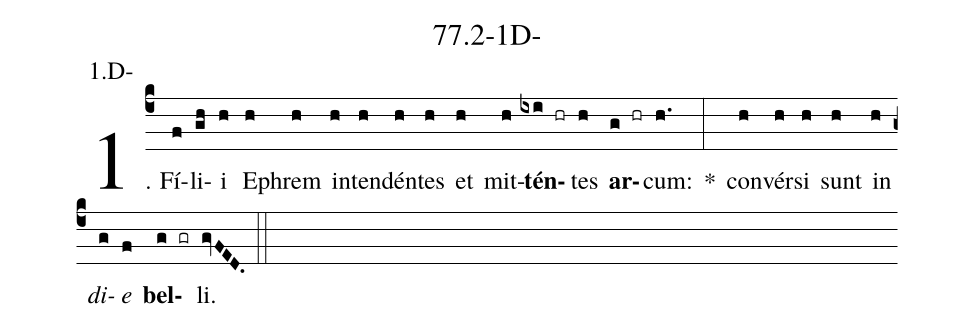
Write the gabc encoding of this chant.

name: 77.2-1D-;
annotation: 1.D-;
%%
(c4)1. Fí(f)li(gh)i(h) E(h)phrem(h) in(h)ten(h)dén(h)tes(h) et(h) mit(h)<b>tén</b>(ixi hr)tes(h) <b>ar</b>(g hr)cum:(h.) *(:) con(h)vér(h)si(h) sunt(h) in(h) <i>di</i>(g)<i>e</i>(f) <b>bel</b>(g gr)li.(gvFED.) (::)


%E(h) u(h) o(g) u(f) a(g) e.(gvFED.) (::)
